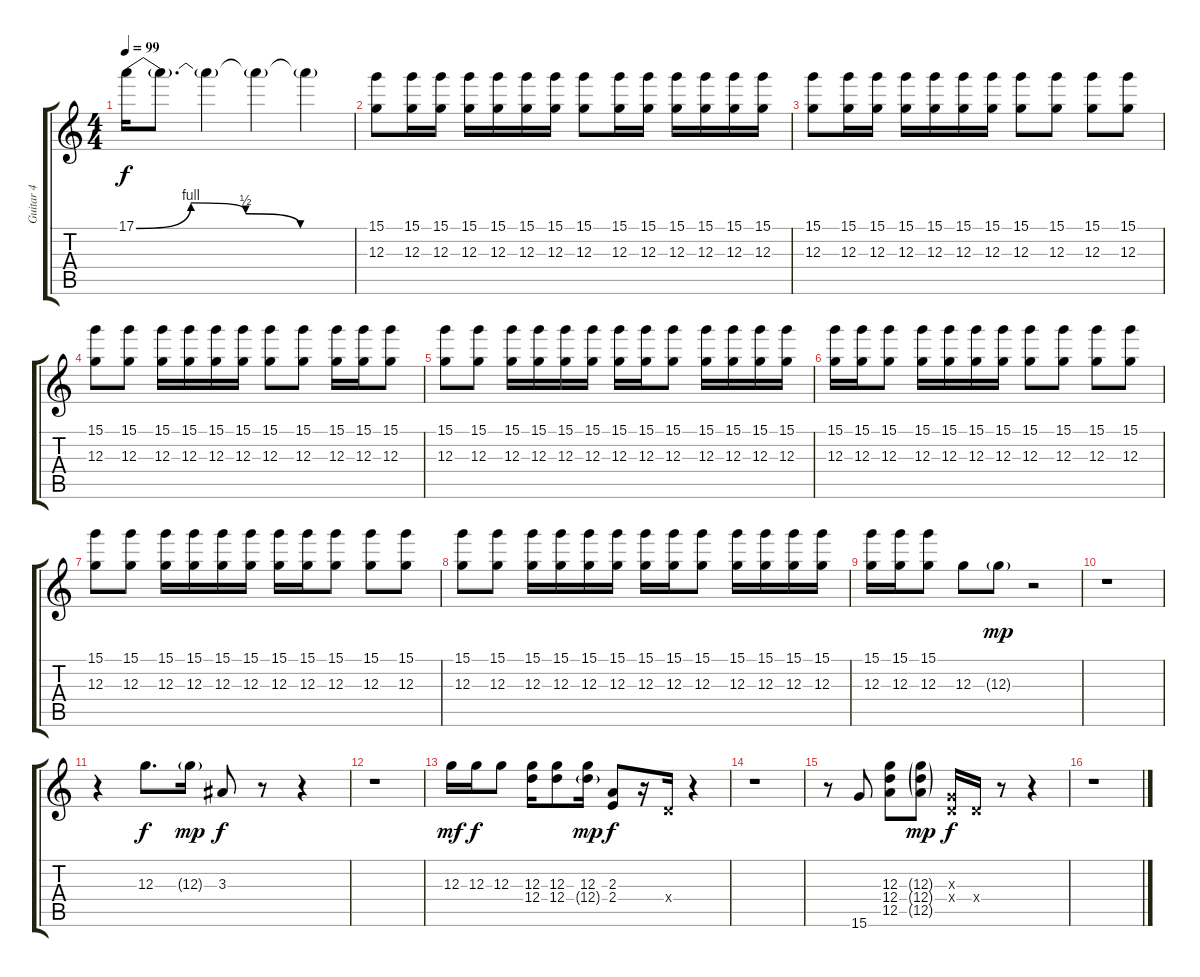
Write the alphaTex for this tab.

\track ("Guitar 4" "Guitar 4") {instrument distortionguitar}
\staff {score tabs}
\tuning (E4 B3 G3 D3 A2 E2) {hide}
\ts (4 4)
\tempo 99
\clef g2
\ks c
17.1{be (custom 0 0 15 4 30 2 45 0 60 0)}.16{dy f} 17.1{t}.8{d} 17.1{t}.4 17.1{t}.4 17.1{t}.4 |
(15.1 12.3).8 (15.1 12.3).16 (15.1 12.3).16 (15.1 12.3).16 (15.1 12.3).16 (15.1 12.3).16 (15.1 12.3).16 (15.1 12.3).8 (15.1 12.3).16 (15.1 12.3).16 (15.1 12.3).16 (15.1 12.3).16 (15.1 12.3).16 (15.1 12.3).16 |
(15.1 12.3).8 (15.1 12.3).16 (15.1 12.3).16 (15.1 12.3).16 (15.1 12.3).16 (15.1 12.3).16 (15.1 12.3).16 (15.1 12.3).8 (15.1 12.3).8 (15.1 12.3).8 (15.1 12.3).8 |
(15.1 12.3).8 (15.1 12.3).8 (15.1 12.3).16 (15.1 12.3).16 (15.1 12.3).16 (15.1 12.3).16 (15.1 12.3).8 (15.1 12.3).8 (15.1 12.3).16 (15.1 12.3).16 (15.1 12.3).8 |
(15.1 12.3).8 (15.1 12.3).8 (15.1 12.3).16 (15.1 12.3).16 (15.1 12.3).16 (15.1 12.3).16 (15.1 12.3).16 (15.1 12.3).16 (15.1 12.3).8 (15.1 12.3).16 (15.1 12.3).16 (15.1 12.3).16 (15.1 12.3).16 |
(15.1 12.3).16 (15.1 12.3).16 (15.1 12.3).8 (15.1 12.3).16 (15.1 12.3).16 (15.1 12.3).16 (15.1 12.3).16 (15.1 12.3).8 (15.1 12.3).8 (15.1 12.3).8 (15.1 12.3).8 |
(15.1 12.3).8 (15.1 12.3).8 (15.1 12.3).16 (15.1 12.3).16 (15.1 12.3).16 (15.1 12.3).16 (15.1 12.3).16 (15.1 12.3).16 (15.1 12.3).8 (15.1 12.3).8 (15.1 12.3).8 |
(15.1 12.3).8 (15.1 12.3).8 (15.1 12.3).16 (15.1 12.3).16 (15.1 12.3).16 (15.1 12.3).16 (15.1 12.3).16 (15.1 12.3).16 (15.1 12.3).8 (15.1 12.3).16 (15.1 12.3).16 (15.1 12.3).16 (15.1 12.3).16 |
(15.1 12.3).16 (15.1 12.3).16 (15.1 12.3).8 12.3.8 12.3{g}.8{dy mp} r.2 |
r.1 |
r.4 12.3.8{d dy f} 12.3{g}.16{dy mp} 3.3.8{dy f} r.8 r.4 |
r.1 |
12.3.16{dy mf} 12.3.16{dy f} 12.3.8 (12.3 12.4).16 (12.3 12.4).8 (12.3 12.4{g}).16{dy mp} (2.3 2.4).8{dy f} r.16 0.4{x}.16 r.4 |
r.1 |
r.8 15.6.8 (12.3 12.4 12.5).8 (12.3{g} 12.4{g} 12.5{g}).8{dy mp} (0.3{x} 0.4{x}).16{dy f} 0.4{x}.16 r.8 r.4 |
r.1
